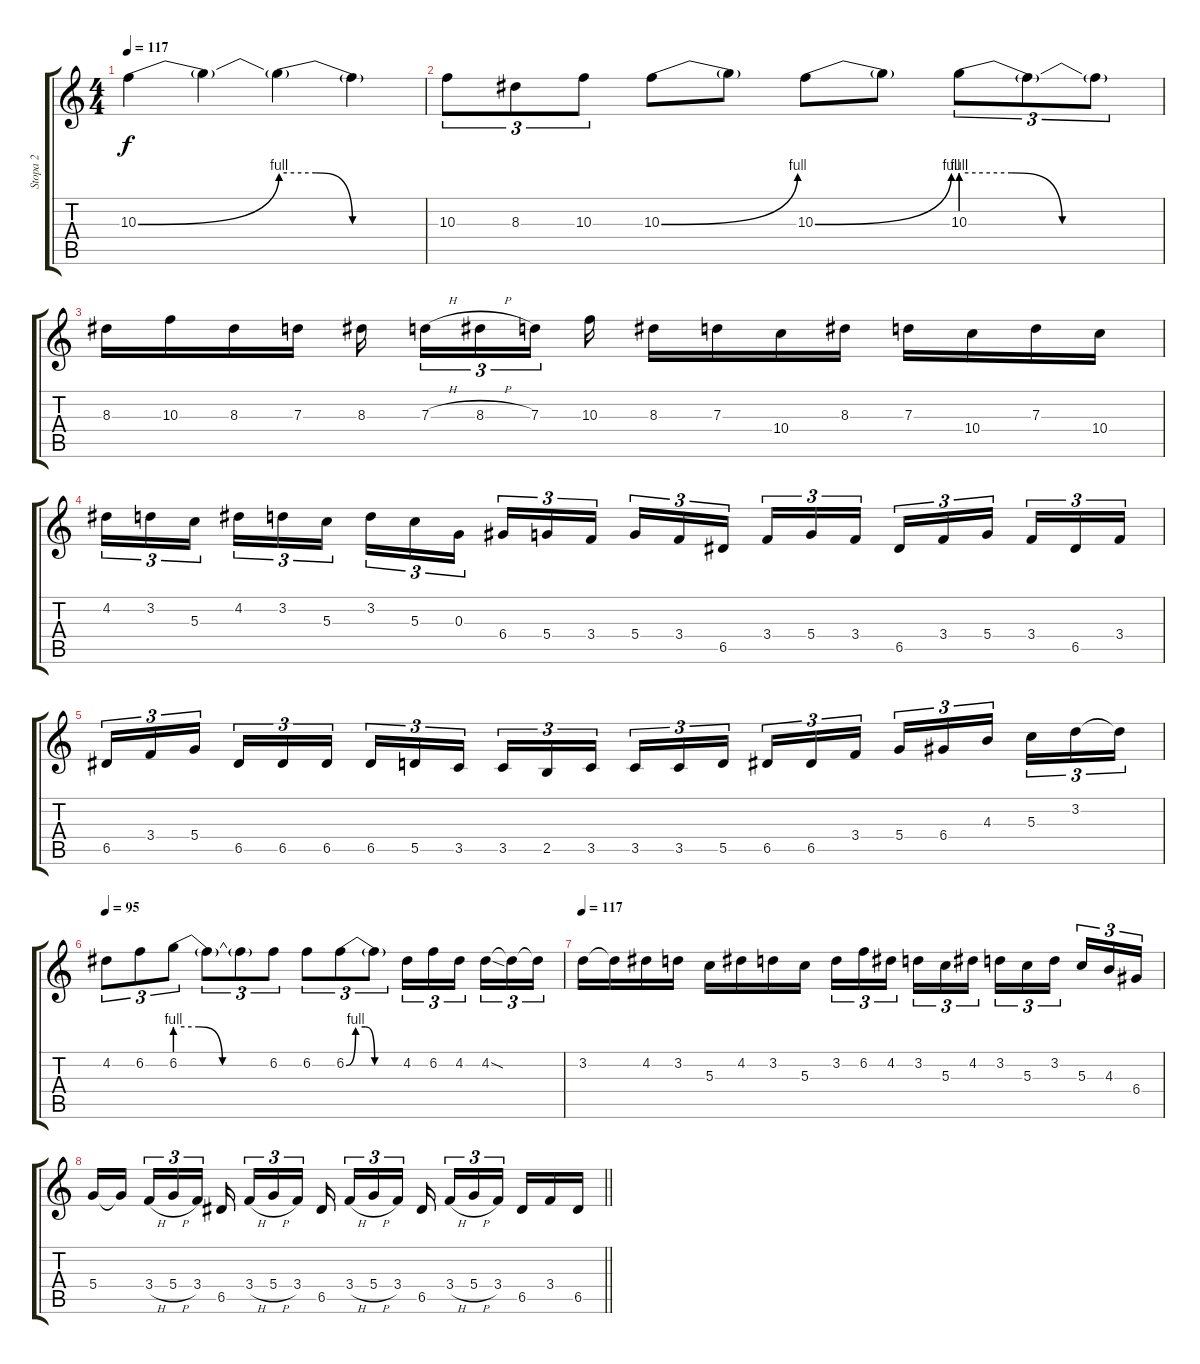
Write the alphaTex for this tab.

\track ("Stopa 2" "Stopa 2") {instrument distortionguitar}
\staff {score tabs}
\tuning (E4 B3 G3 D3 A2 E2) {hide}
\ts (4 4)
\tempo 117
\clef g2
\ks c
10.3{be (bend 0 0 60 4)}.4{dy f} 10.3{t}.4 10.3{be (custom 0 4 15 4 30 0 60 0) t}.4 10.3{t}.4 |
10.3.8{tu (3 2)} 8.3.8{tu (3 2)} 10.3.8{tu (3 2)} 10.3{be (bend 0 0 60 4)}.8 10.3{t}.8 10.3{be (bend 0 0 60 4)}.8 10.3{t}.8 10.3{be (custom 0 4 15 4 30 0 60 0)}.8{tu (3 2)} 10.3{t}.8{tu (3 2)} 10.3{t}.8{tu (3 2)} |
8.3.16 10.3.16 8.3.16 7.3.16 8.3.16{beam splitsecondary} 7.3{h}.16{tu (3 2)} 8.3{h}.16{tu (3 2)} 7.3.16{tu (3 2) beam splitsecondary} 10.3.16 8.3.16 7.3.16 10.4.16 8.3.16 7.3.16 10.4.16 7.3.16 10.4.16 |
4.2.16{tu (3 2)} 3.2.16{tu (3 2)} 5.3.16{tu (3 2) beam splitsecondary} 4.2.16{tu (3 2)} 3.2.16{tu (3 2)} 5.3.16{tu (3 2)} 3.2.16{tu (3 2)} 5.3.16{tu (3 2)} 0.3.16{tu (3 2) beam splitsecondary} 6.4.16{tu (3 2)} 5.4.16{tu (3 2)} 3.4.16{tu (3 2)} 5.4.16{tu (3 2)} 3.4.16{tu (3 2)} 6.5.16{tu (3 2) beam splitsecondary} 3.4.16{tu (3 2)} 5.4.16{tu (3 2)} 3.4.16{tu (3 2)} 6.5.16{tu (3 2)} 3.4.16{tu (3 2)} 5.4.16{tu (3 2) beam splitsecondary} 3.4.16{tu (3 2)} 6.5.16{tu (3 2)} 3.4.16{tu (3 2)} |
6.5.16{tu (3 2)} 3.4.16{tu (3 2)} 5.4.16{tu (3 2) beam splitsecondary} 6.5.16{tu (3 2)} 6.5.16{tu (3 2)} 6.5.16{tu (3 2)} 6.5.16{tu (3 2)} 5.5.16{tu (3 2)} 3.5.16{tu (3 2) beam splitsecondary} 3.5.16{tu (3 2)} 2.5.16{tu (3 2)} 3.5.16{tu (3 2)} 3.5.16{tu (3 2)} 3.5.16{tu (3 2)} 5.5.16{tu (3 2) beam splitsecondary} 6.5.16{tu (3 2)} 6.5.16{tu (3 2)} 3.4.16{tu (3 2)} 5.4.16{tu (3 2)} 6.4.16{tu (3 2)} 4.3.16{tu (3 2) beam splitsecondary} 5.3.16{tu (3 2)} 3.2.16{tu (3 2)} 3.2{t}.16{tu (3 2)} |
\tempo 95
4.2.8{tu (3 2)} 6.2.8{tu (3 2)} 6.2{be (custom 0 4 15 4 30 0 60 0)}.8{tu (3 2)} 6.2{t}.8{tu (3 2)} 6.2{t}.8{tu (3 2)} 6.2.8{tu (3 2)} 6.2.8{tu (3 2)} 6.2{be (custom 0 0 10 4 20 4 30 0 60 0)}.8{tu (3 2)} 6.2{t}.8{tu (3 2)} 4.2.16{tu (3 2)} 6.2.16{tu (3 2)} 4.2.16{tu (3 2) beam splitsecondary} 4.2{sod}.16{tu (3 2)} 4.2{t}.16{tu (3 2)} 4.2{t}.16{tu (3 2)} |
\tempo 117
3.2.16 3.2{t}.16 4.2.16 3.2.16 5.3.16 4.2.16 3.2.16 5.3.16 3.2.16{tu (3 2)} 6.2.16{tu (3 2)} 4.2.16{tu (3 2) beam splitsecondary} 3.2.16{tu (3 2)} 5.3.16{tu (3 2)} 4.2.16{tu (3 2)} 3.2.16{tu (3 2)} 5.3.16{tu (3 2)} 3.2.16{tu (3 2) beam splitsecondary} 5.3.16{tu (3 2)} 4.3.16{tu (3 2)} 6.4.16{tu (3 2)} |
\barLineRight lightlight
5.4.16 5.4{t}.16{beam splitsecondary} 3.4{h}.16{tu (3 2)} 5.4{h}.16{tu (3 2)} 3.4.16{tu (3 2)} 6.5.16{beam splitsecondary} 3.4{h}.16{tu (3 2)} 5.4{h}.16{tu (3 2)} 3.4.16{tu (3 2) beam splitsecondary} 6.5.16 3.4{h}.16{tu (3 2)} 5.4{h}.16{tu (3 2)} 3.4.16{tu (3 2) beam splitsecondary} 6.5.16{beam splitsecondary} 3.4{h}.16{tu (3 2)} 5.4{h}.16{tu (3 2)} 3.4.16{tu (3 2) beam splitsecondary} 6.5.16 3.4.16 6.5.16
